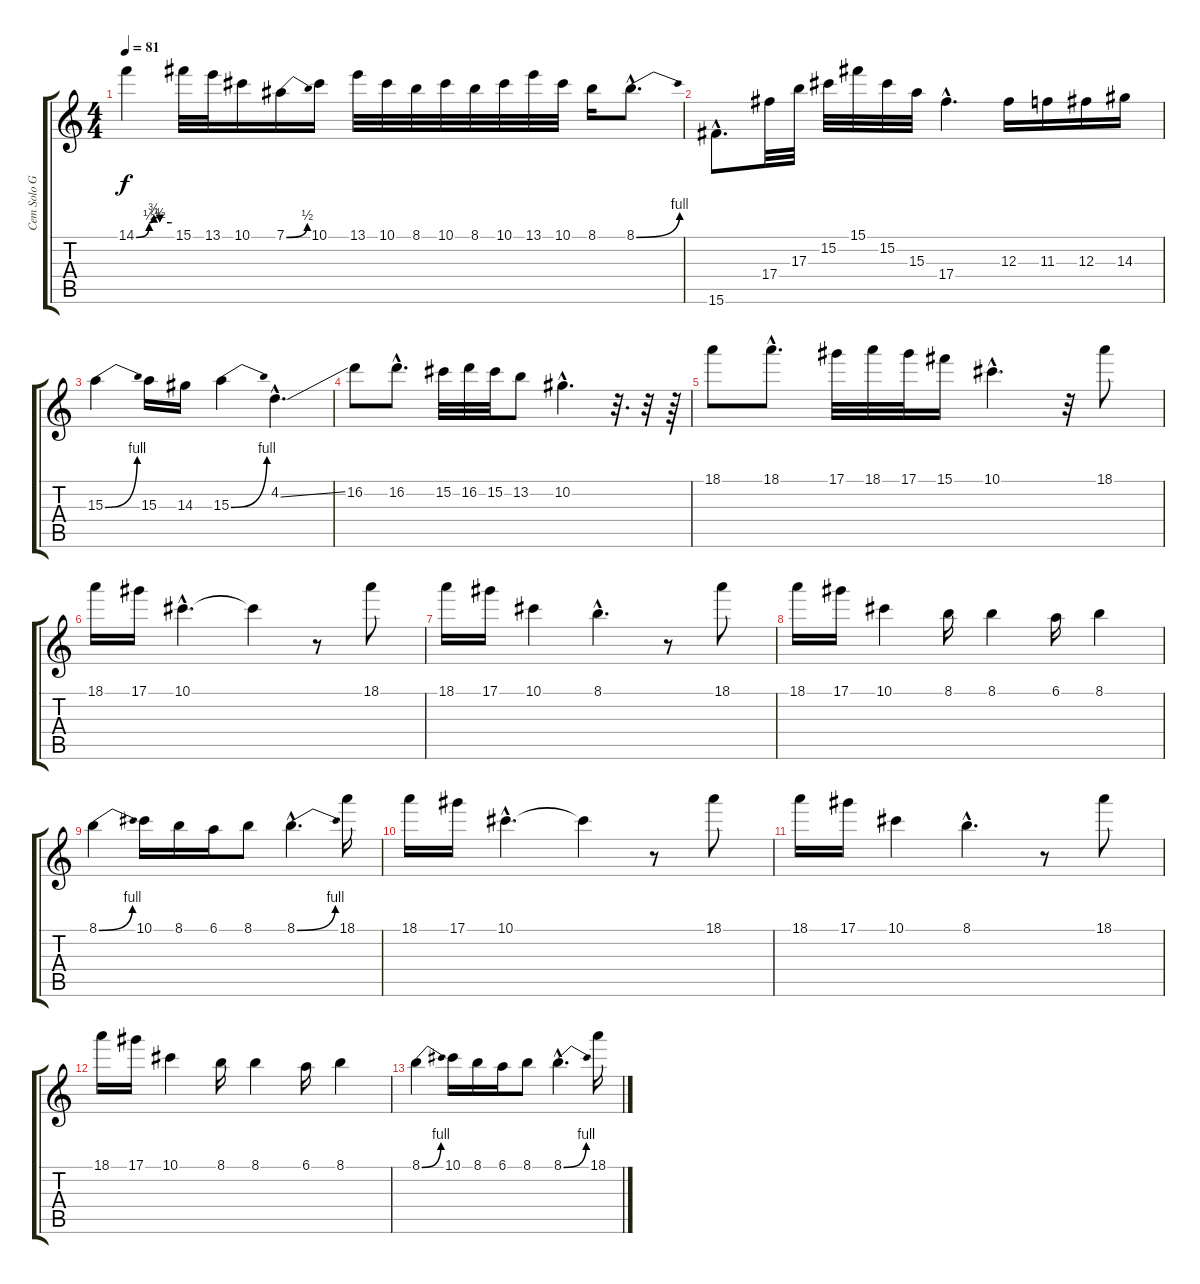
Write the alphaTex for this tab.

\track ("Cem Solo Gitar" "Cem Solo G") {instrument distortionguitar}
\staff {score tabs}
\tuning (Eb4 Bb3 Gb3 Db3 Ab2 Eb2) {hide}
\ts (4 4)
\tempo 81
\clef g2
\ks c
14.1{be (custom 0 0 22 2 30 3 40 2 58 2 60 2)}.4{dy f} 15.1.32 13.1.32 10.1.16 7.1{be (bend 0 0 60 2)}.16 10.1.16 13.1.32 10.1.32 8.1.32 10.1.32 8.1.32 10.1.32 13.1.32 10.1.32 8.1.16 8.1{be (bend 0 0 60 4) hac}.8{d} |
15.6{hac}.8{d} 17.4.32 17.3.32 15.2.32 15.1.32 15.2.32 15.3.32 17.4{hac}.4{d} 12.3.16 11.3.16 12.3.16 14.3.16 |
15.3{be (bend 0 0 60 4)}.4 15.3.16 14.3.16 15.3{be (bend 0 0 60 4)}.4 4.2{ss hac}.4{d} |
16.2.8 16.2{hac}.8{d} 15.2.32 16.2.32 15.2.32 13.2.8 10.2{hac}.4{d} r.32{d} r.32 r.64 |
18.1.8 18.1{hac}.8{d} 17.1.32 18.1.32 17.1.32 15.1.16 10.1{hac}.4{d} r.32 18.1.8 |
18.1.16 17.1.16 10.1{hac}.4{d} 10.1{t}.4 r.8 18.1.8 |
18.1.16 17.1.16 10.1.4 8.1{hac}.4{d} r.8 18.1.8 |
18.1.16 17.1.16 10.1.4 8.1.16 8.1.4 6.1.16 8.1.4 |
8.1{be (bend 0 0 60 4)}.4 10.1.16 8.1.16 6.1.16 8.1.8 8.1{be (bend 0 0 60 4) hac}.4{d} 18.1.16 |
18.1.16{volume 11} 17.1.16 10.1{hac}.4{d} 10.1{t}.4{volume 10} r.8 18.1.8 |
18.1.16{volume 9} 17.1.16 10.1.4 8.1{hac}.4{d volume 8} r.8 18.1.8 |
18.1.16{volume 7} 17.1.16 10.1.4 8.1.16 8.1.4{volume 6} 6.1.16 8.1.4 |
8.1{be (bend 0 0 60 4)}.4{volume 5} 10.1.16 8.1.16{volume 4} 6.1.16 8.1.8{volume 2} 8.1{be (bend 0 0 60 4) hac}.4{d volume 1} 18.1.16{volume 1}
